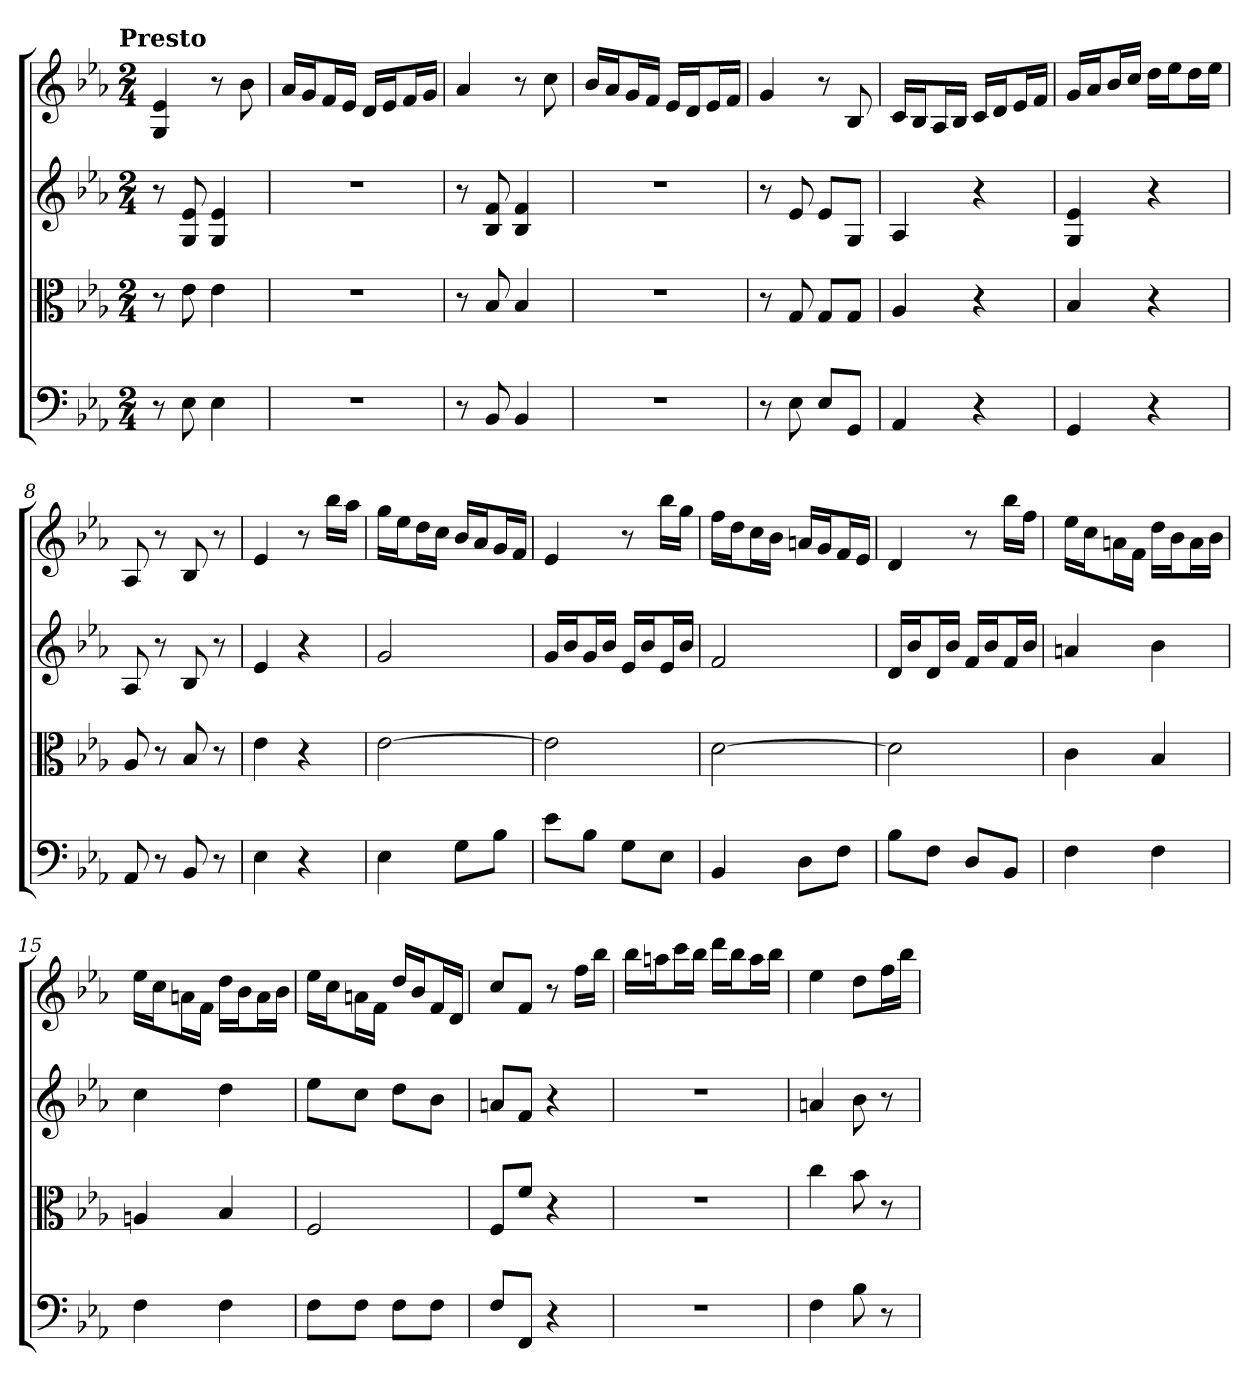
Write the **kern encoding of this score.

**kern	**kern	**kern	**kern
*part4	*part3	*part2	*part1
*staff4	*staff3	*staff2	*staff1
*clefF4	*clefC3	*clefG2	*clefG2
*k[b-e-a-]	*k[b-e-a-]	*k[b-e-a-]	*k[b-e-a-]
*E-:	*E-:	*E-:	*E-:
!!LO:TX:omd:t=Presto
*M2/4	*M2/4	*M2/4	*M2/4
*MM184	*MM184	*MM184	*MM184
=	=	=	=
8r	8r	8r	4G 4e-
8E-	8e-	8G 8e-	.
4E-	4e-	4G 4e-	8r
.	.	.	8b-
=2	=2	=2	=2
2r	2r	2r	16a-/LL
.	.	.	16g/J
.	.	.	16f/L
.	.	.	16e-/JJ
.	.	.	16d/LL
.	.	.	16e-/J
.	.	.	16f/L
.	.	.	16g/JJ
=3	=3	=3	=3
8r	8r	8r	4a-
8BB-	8B-	8B- 8f	.
4BB-	4B-	4B- 4f	8r
.	.	.	8cc
=4	=4	=4	=4
2r	2r	2r	16b-/LL
.	.	.	16a-/J
.	.	.	16g/L
.	.	.	16f/JJ
.	.	.	16e-/LL
.	.	.	16d/J
.	.	.	16e-/L
.	.	.	16f/JJ
=5	=5	=5	=5
8r	8r	8r	4g
8E-	8G	8e-	.
8E-/L	8G/L	8e-/L	8r
8GG/J	8G/J	8G/J	8B-
=6	=6	=6	=6
4AA-	4A-	4A-	16c/LL
.	.	.	16B-/J
.	.	.	16A-/L
.	.	.	16B-/JJ
4r	4r	4r	16c/LL
.	.	.	16d/J
.	.	.	16e-/L
.	.	.	16f/JJ
=7	=7	=7	=7
4GG	4B-	4G 4e-	16g/LL
.	.	.	16a-/J
.	.	.	16b-/L
.	.	.	16cc/JJ
4r	4r	4r	16dd\LL
.	.	.	16ee-\J
.	.	.	16dd\L
.	.	.	16ee-\JJ
=8	=8	=8	=8
8AA-	8A-	8A-	8A-
8r	8r	8r	8r
8BB-	8B-	8B-	8B-
8r	8r	8r	8r
=9	=9	=9	=9
4E-	4e-	4e-	4e-
4r	4r	4r	8r
.	.	.	16bb-\LL
.	.	.	16aa-\JJ
=10	=10	=10	=10
4E-	[2e-	2g	16gg\LL
.	.	.	16ee-\J
.	.	.	16dd\L
.	.	.	16cc\JJ
8G\L	.	.	16b-/LL
.	.	.	16a-/J
8B-\J	.	.	16g/L
.	.	.	16f/JJ
=11	=11	=11	=11
8e-\L	2e-]	16g/LL	4e-
.	.	16b-/J	.
8B-\J	.	16g/L	.
.	.	16b-/JJ	.
8G\L	.	16e-/LL	8r
.	.	16b-/J	.
8E-\J	.	16e-/L	16bb-\LL
.	.	16b-/JJ	16gg\JJ
=12	=12	=12	=12
4BB-	[2d	2f	16ff\LL
.	.	.	16dd\J
.	.	.	16cc\L
.	.	.	16b-\JJ
8D\L	.	.	16an/LL
.	.	.	16g/J
8F\J	.	.	16f/L
.	.	.	16e-/JJ
=13	=13	=13	=13
8B-\L	2d]	16d/LL	4d
.	.	16b-/J	.
8F\J	.	16d/L	.
.	.	16b-/JJ	.
8D/L	.	16f/LL	8r
.	.	16b-/J	.
8BB-/J	.	16f/L	16bb-\LL
.	.	16b-/JJ	16ff\JJ
=14	=14	=14	=14
4F	4c	4an	16ee-\LL
.	.	.	16cc\J
.	.	.	16an\L
.	.	.	16f\JJ
4F	4B-	4b-	16dd\LL
.	.	.	16b-\J
.	.	.	16a\L
.	.	.	16b-\JJ
=15	=15	=15	=15
4F	4An	4cc	16ee-\LL
.	.	.	16cc\J
.	.	.	16an\L
.	.	.	16f\JJ
4F	4B-	4dd	16dd\LL
.	.	.	16b-\J
.	.	.	16a\L
.	.	.	16b-\JJ
=16	=16	=16	=16
8F\L	2F	8ee-\L	16ee-\LL
.	.	.	16cc\J
8F\J	.	8cc\J	16an\L
.	.	.	16f\JJ
8F\L	.	8dd\L	16dd/LL
.	.	.	16b-/J
8F\J	.	8b-\J	16f/L
.	.	.	16d/JJ
=17	=17	=17	=17
8F/L	8F/L	8an/L	8cc/L
8FF/J	8f/J	8f/J	8f/J
4r	4r	4r	8r
.	.	.	16ff\LL
.	.	.	16bb-\JJ
=18	=18	=18	=18
2r	2r	2r	16bb-\LL
.	.	.	16aan\J
.	.	.	16ccc\L
.	.	.	16bb-\JJ
.	.	.	16ddd\LL
.	.	.	16bb-\J
.	.	.	16aa\L
.	.	.	16bb-\JJ
=19	=19	=19	=19
4F	4cc	4an	4ee-
8B-	8b-	8b-	8dd\L
8r	8r	8r	16ff\L
.	.	.	16bb-\JJ
=	=	=	=
*-	*-	*-	*-
